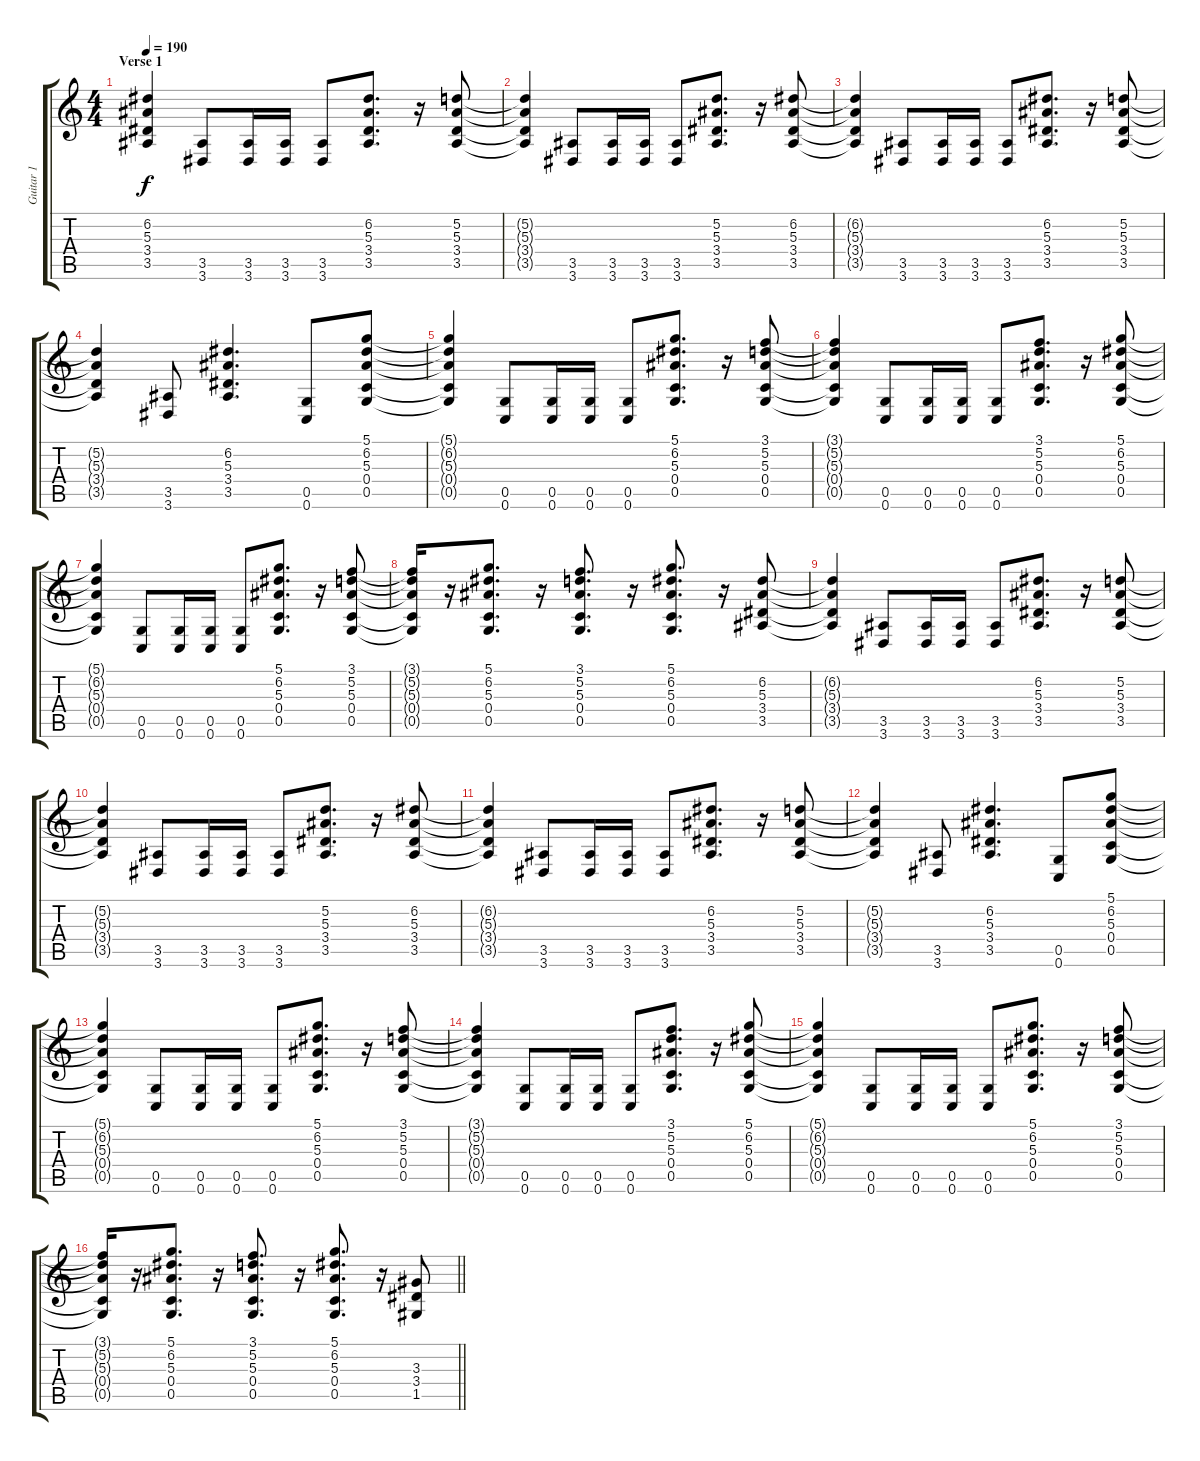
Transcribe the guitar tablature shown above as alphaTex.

\track ("Guitar 1" "Guitar 1") {instrument electricguitarclean}
\staff {score tabs}
\tuning (D4 A3 F3 C3 G2 C2) {hide}
\ts (4 4)
\section ("" "Verse 1")
\tempo 190
\clef g2
\ks c
(6.2{t} 5.3{t} 3.4{t} 3.5{t}).4{dy f} (3.5 3.6).8 (3.5 3.6).16 (3.5 3.6).16 (3.5 3.6).8 (6.2 5.3 3.4 3.5).8{d} r.16 (5.2 5.3 3.4 3.5).8 |
(5.2{t} 5.3{t} 3.4{t} 3.5{t}).4 (3.5 3.6).8 (3.5 3.6).16 (3.5 3.6).16 (3.5 3.6).8 (5.2 5.3 3.4 3.5).8{d} r.16 (6.2 5.3 3.4 3.5).8 |
(6.2{t} 5.3{t} 3.4{t} 3.5{t}).4 (3.5 3.6).8 (3.5 3.6).16 (3.5 3.6).16 (3.5 3.6).8 (6.2 5.3 3.4 3.5).8{d} r.16 (5.2 5.3 3.4 3.5).8 |
(5.2{t} 5.3{t} 3.4{t} 3.5{t}).4 (3.5 3.6).8 (6.2 5.3 3.4 3.5).4{d} (0.5 0.6).8 (5.1 6.2 5.3 0.4 0.5).8 |
(5.1{t} 6.2{t} 5.3{t} 0.4{t} 0.5{t}).4 (0.5 0.6).8 (0.5 0.6).16 (0.5 0.6).16 (0.5 0.6).8 (5.1 6.2 5.3 0.4 0.5).8{d} r.16 (3.1 5.2 5.3 0.4 0.5).8 |
(3.1{t} 5.2{t} 5.3{t} 0.4{t} 0.5{t}).4 (0.5 0.6).8 (0.5 0.6).16 (0.5 0.6).16 (0.5 0.6).8 (3.1 5.2 5.3 0.4 0.5).8{d} r.16 (5.1 6.2 5.3 0.4 0.5).8 |
(5.1{t} 6.2{t} 5.3{t} 0.4{t} 0.5{t}).4 (0.5 0.6).8 (0.5 0.6).16 (0.5 0.6).16 (0.5 0.6).8 (5.1 6.2 5.3 0.4 0.5).8{d} r.16 (3.1 5.2 5.3 0.4 0.5).8 |
(3.1{t} 5.2{t} 5.3{t} 0.4{t} 0.5{t}).16 r.16 (5.1 6.2 5.3 0.4 0.5).8{d} r.16 (3.1 5.2 5.3 0.4 0.5).8{d} r.16 (5.1 6.2 5.3 0.4 0.5).8{d} r.16 (6.2 5.3 3.4 3.5).8 |
(6.2{t} 5.3{t} 3.4{t} 3.5{t}).4 (3.5 3.6).8 (3.5 3.6).16 (3.5 3.6).16 (3.5 3.6).8 (6.2 5.3 3.4 3.5).8{d} r.16 (5.2 5.3 3.4 3.5).8 |
(5.2{t} 5.3{t} 3.4{t} 3.5{t}).4 (3.5 3.6).8 (3.5 3.6).16 (3.5 3.6).16 (3.5 3.6).8 (5.2 5.3 3.4 3.5).8{d} r.16 (6.2 5.3 3.4 3.5).8 |
(6.2{t} 5.3{t} 3.4{t} 3.5{t}).4 (3.5 3.6).8 (3.5 3.6).16 (3.5 3.6).16 (3.5 3.6).8 (6.2 5.3 3.4 3.5).8{d} r.16 (5.2 5.3 3.4 3.5).8 |
(5.2{t} 5.3{t} 3.4{t} 3.5{t}).4 (3.5 3.6).8 (6.2 5.3 3.4 3.5).4{d} (0.5 0.6).8 (5.1 6.2 5.3 0.4 0.5).8 |
(5.1{t} 6.2{t} 5.3{t} 0.4{t} 0.5{t}).4 (0.5 0.6).8 (0.5 0.6).16 (0.5 0.6).16 (0.5 0.6).8 (5.1 6.2 5.3 0.4 0.5).8{d} r.16 (3.1 5.2 5.3 0.4 0.5).8 |
(3.1{t} 5.2{t} 5.3{t} 0.4{t} 0.5{t}).4 (0.5 0.6).8 (0.5 0.6).16 (0.5 0.6).16 (0.5 0.6).8 (3.1 5.2 5.3 0.4 0.5).8{d} r.16 (5.1 6.2 5.3 0.4 0.5).8 |
(5.1{t} 6.2{t} 5.3{t} 0.4{t} 0.5{t}).4 (0.5 0.6).8 (0.5 0.6).16 (0.5 0.6).16 (0.5 0.6).8 (5.1 6.2 5.3 0.4 0.5).8{d} r.16 (3.1 5.2 5.3 0.4 0.5).8 |
\barLineRight lightlight
(3.1{t} 5.2{t} 5.3{t} 0.4{t} 0.5{t}).16 r.16 (5.1 6.2 5.3 0.4 0.5).8{d} r.16 (3.1 5.2 5.3 0.4 0.5).8{d} r.16 (5.1 6.2 5.3 0.4 0.5).8{d} r.16 (3.3 3.4 1.5).8
